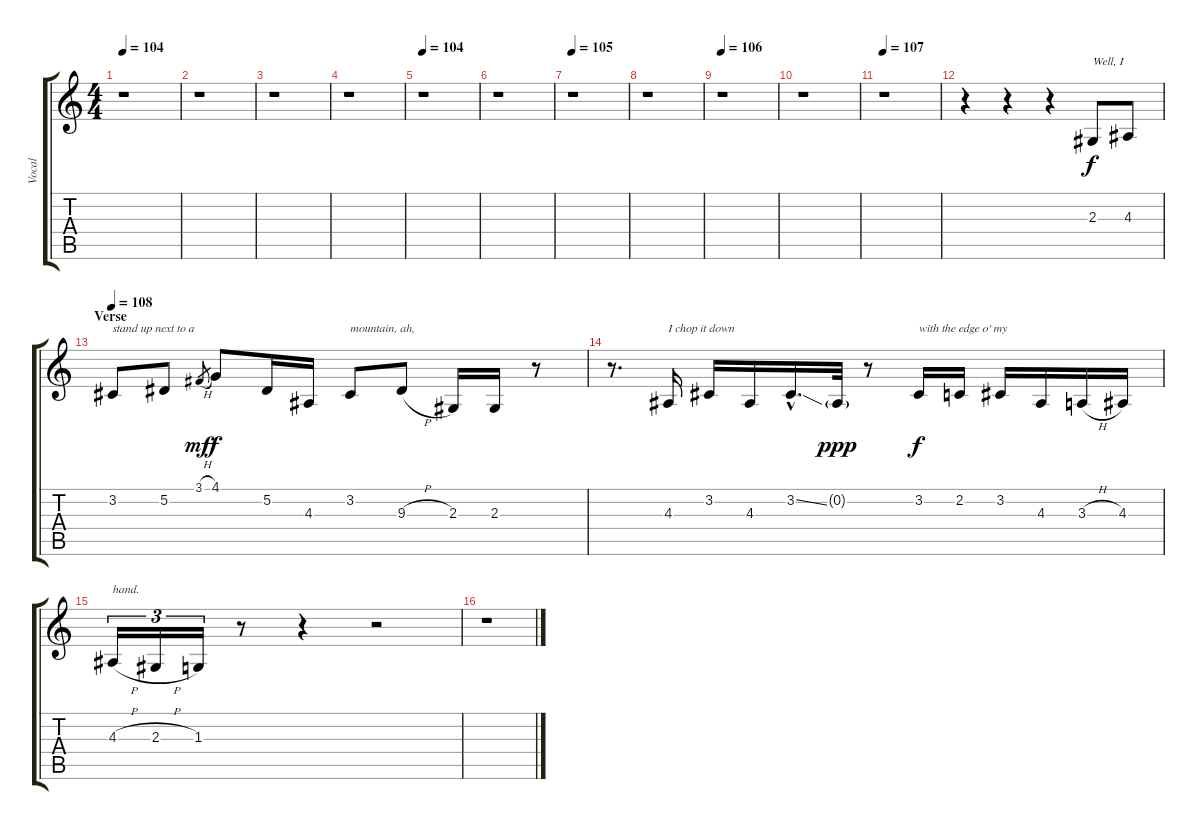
\track ("Vocal" "Vocal") {instrument flute}
\staff {score tabs}
\tuning (Eb4 Bb3 Gb3 Db3 Ab2 Eb2) {hide}
\ts (4 4)
\tempo 104
\clef g2
\ks c
r.1{dy f} |
r.1 |
r.1 |
r.1 |
\tempo 104
r.1 |
r.1 |
\tempo 105
r.1 |
r.1 |
\tempo 106
r.1 |
r.1 |
\tempo 107
r.1 |
r.4 r.4 r.4 2.3.8{txt "Well, I"} 4.3.8 |
\section ("" "Verse")
\tempo 108
3.2.8{txt "stand up next to a"} 5.2.8 3.1{h}.8{gr dy mf} 4.1.8{dy f} 5.2.16 4.3.16 3.2.8{txt "mountain, ah,"} 9.3{h}.8 2.3.16 2.3.16 r.8 |
r.8{d} 4.3.16{txt "I chop it down"} 3.2.16 4.3.16 3.2{ss hac}.16{d} 0.2{g}.32{dy ppp} r.8 3.2.16{txt "with the edge o' my" dy f} 2.2.16 3.2.16 4.3.16 3.3{h}.16 4.3.16 |
4.3{h}.16{tu (3 2) txt "hand."} 2.3{h}.16{tu (3 2)} 1.3.16{tu (3 2)} r.8 r.4 r.2 |
r.1
